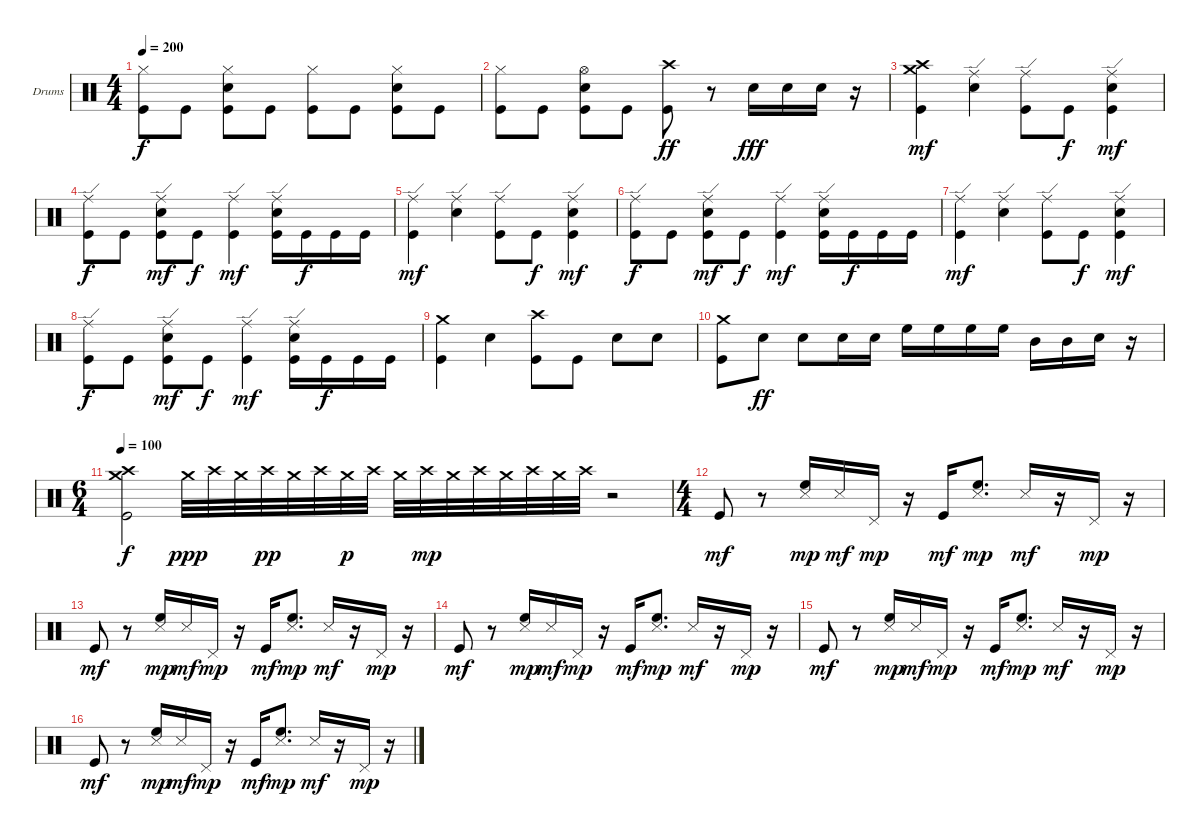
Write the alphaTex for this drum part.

\bracketExtendMode groupsimilarinstruments
\firstSystemTrackNameOrientation horizontal
\otherSystemsTrackNameOrientation horizontal
\track ("Drumkit" "Drums") {instrument percussion}
\staff {score}
\articulation defaults
\ts (4 4)
\tempo 200
\clef neutral
\ks c
("Hi-Hat (closed)" "Kick (hit)").8{dy f} "Kick (hit)".8 ("Hi-Hat (closed)" "Snare (hit) 2" "Kick (hit)").8 "Kick (hit)".8 ("Hi-Hat (closed)" "Kick (hit)").8 "Kick (hit)".8 ("Hi-Hat (closed)" "Snare (hit) 2" "Kick (hit)").8 "Kick (hit)".8 |
("Hi-Hat (closed)" "Kick (hit)").8 "Kick (hit)".8 ("Hi-Hat (open)" "Snare (hit) 2" "Kick (hit)").8 "Kick (hit)".8 ("Crash high (hit)" "Kick (hit)").8{dy ff} r.8 "Snare (hit) 2".16{dy fff} "Snare (hit) 2".16 "Snare (hit) 2".16 r.16 |
("Crash medium (hit)" "Crash high (hit)" "Kick (hit)").4{dy mf} ("Ride (edge)" "Snare (hit) 2").4 ("Ride (edge)" "Kick (hit)").8 "Kick (hit)".8{dy f} ("Ride (edge)" "Snare (hit) 2" "Kick (hit)").4{dy mf} |
("Ride (edge)" "Kick (hit)").8{dy f} "Kick (hit)".8 ("Ride (edge)" "Snare (hit) 2" "Kick (hit)").8{dy mf} "Kick (hit)".8{dy f} ("Ride (edge)" "Kick (hit)").4{dy mf} ("Ride (edge)" "Snare (hit) 2" "Kick (hit)").16 "Kick (hit)".16{dy f} "Kick (hit)".16 "Kick (hit)".16 |
("Ride (edge)" "Kick (hit)").4{dy mf} ("Ride (edge)" "Snare (hit) 2").4 ("Ride (edge)" "Kick (hit)").8 "Kick (hit)".8{dy f} ("Ride (edge)" "Snare (hit) 2" "Kick (hit)").4{dy mf} |
("Ride (edge)" "Kick (hit)").8{dy f} "Kick (hit)".8 ("Ride (edge)" "Snare (hit) 2" "Kick (hit)").8{dy mf} "Kick (hit)".8{dy f} ("Ride (edge)" "Kick (hit)").4{dy mf} ("Ride (edge)" "Snare (hit) 2" "Kick (hit)").16 "Kick (hit)".16{dy f} "Kick (hit)".16 "Kick (hit)".16 |
("Ride (edge)" "Kick (hit)").4{dy mf} ("Ride (edge)" "Snare (hit) 2").4 ("Ride (edge)" "Kick (hit)").8 "Kick (hit)".8{dy f} ("Ride (edge)" "Snare (hit) 2" "Kick (hit)").4{dy mf} |
("Ride (edge)" "Kick (hit)").8{dy f} "Kick (hit)".8 ("Ride (edge)" "Snare (hit) 2" "Kick (hit)").8{dy mf} "Kick (hit)".8{dy f} ("Ride (edge)" "Kick (hit)").4{dy mf} ("Ride (edge)" "Snare (hit) 2" "Kick (hit)").16 "Kick (hit)".16{dy f} "Kick (hit)".16 "Kick (hit)".16 |
("Crash medium (hit)" "Kick (hit)").4 "Snare (hit) 2".4 ("Crash high (hit)" "Kick (hit)").8 "Kick (hit)".8 "Snare (hit) 2".8 "Snare (hit) 2".8 |
("Crash medium (hit)" "Kick (hit)").8 "Snare (hit) 2".8{dy ff} "Snare (hit) 2".8 "Snare (hit) 2".16 "Snare (hit) 2".16 "High Floor Tom (hit)".16 "High Floor Tom (hit)".16 "High Floor Tom (hit)".16 "High Floor Tom (hit)".16 "Mid Tom (hit)".16 "Mid Tom (hit)".16 "Snare (hit) 2".16 r.16 |
\ts (6 4)
\beaming (8 6 6)
\tempo 100
("Crash medium (hit)" "Crash high (hit)" "Kick (hit)").2{dy f} "Crash medium (hit)".32{dy ppp} "Crash high (hit)".32 "Crash medium (hit)".32 "Crash high (hit)".32{dy pp} "Crash medium (hit)".32 "Crash high (hit)".32 "Crash medium (hit)".32{dy p} "Crash high (hit)".32 "Crash medium (hit)".32 "Crash high (hit)".32{dy mp} "Crash medium (hit)".32 "Crash high (hit)".32 "Crash medium (hit)".32 "Crash high (hit)".32 "Crash medium (hit)".32 "Crash high (hit)".32 r.2 |
\ts (4 4)
\beaming (8 2 2 2 2)
"Kick (hit)".8{dy mf} r.8 ("High Floor Tom (hit)" "Snare (side stick) 3").16{dy mp} "Snare (side stick) 3".16{dy mf} "Pedal Hi-Hat (hit)".16{dy mp} r.16 "Kick (hit)".16{dy mf} ("High Floor Tom (hit)" "Snare (side stick) 3").8{d dy mp} "Snare (side stick) 3".16{dy mf} r.16 "Pedal Hi-Hat (hit)".16{dy mp} r.16 |
"Kick (hit)".8{dy mf} r.8 ("High Floor Tom (hit)" "Snare (side stick) 3").16{dy mp} "Snare (side stick) 3".16{dy mf} "Pedal Hi-Hat (hit)".16{dy mp} r.16 "Kick (hit)".16{dy mf} ("High Floor Tom (hit)" "Snare (side stick) 3").8{d dy mp} "Snare (side stick) 3".16{dy mf} r.16 "Pedal Hi-Hat (hit)".16{dy mp} r.16 |
"Kick (hit)".8{dy mf} r.8 ("High Floor Tom (hit)" "Snare (side stick) 3").16{dy mp} "Snare (side stick) 3".16{dy mf} "Pedal Hi-Hat (hit)".16{dy mp} r.16 "Kick (hit)".16{dy mf} ("High Floor Tom (hit)" "Snare (side stick) 3").8{d dy mp} "Snare (side stick) 3".16{dy mf} r.16 "Pedal Hi-Hat (hit)".16{dy mp} r.16 |
"Kick (hit)".8{dy mf} r.8 ("High Floor Tom (hit)" "Snare (side stick) 3").16{dy mp} "Snare (side stick) 3".16{dy mf} "Pedal Hi-Hat (hit)".16{dy mp} r.16 "Kick (hit)".16{dy mf} ("High Floor Tom (hit)" "Snare (side stick) 3").8{d dy mp} "Snare (side stick) 3".16{dy mf} r.16 "Pedal Hi-Hat (hit)".16{dy mp} r.16 |
"Kick (hit)".8{dy mf} r.8 ("High Floor Tom (hit)" "Snare (side stick) 3").16{dy mp} "Snare (side stick) 3".16{dy mf} "Pedal Hi-Hat (hit)".16{dy mp} r.16 "Kick (hit)".16{dy mf} ("High Floor Tom (hit)" "Snare (side stick) 3").8{d dy mp} "Snare (side stick) 3".16{dy mf} r.16 "Pedal Hi-Hat (hit)".16{dy mp} r.16
